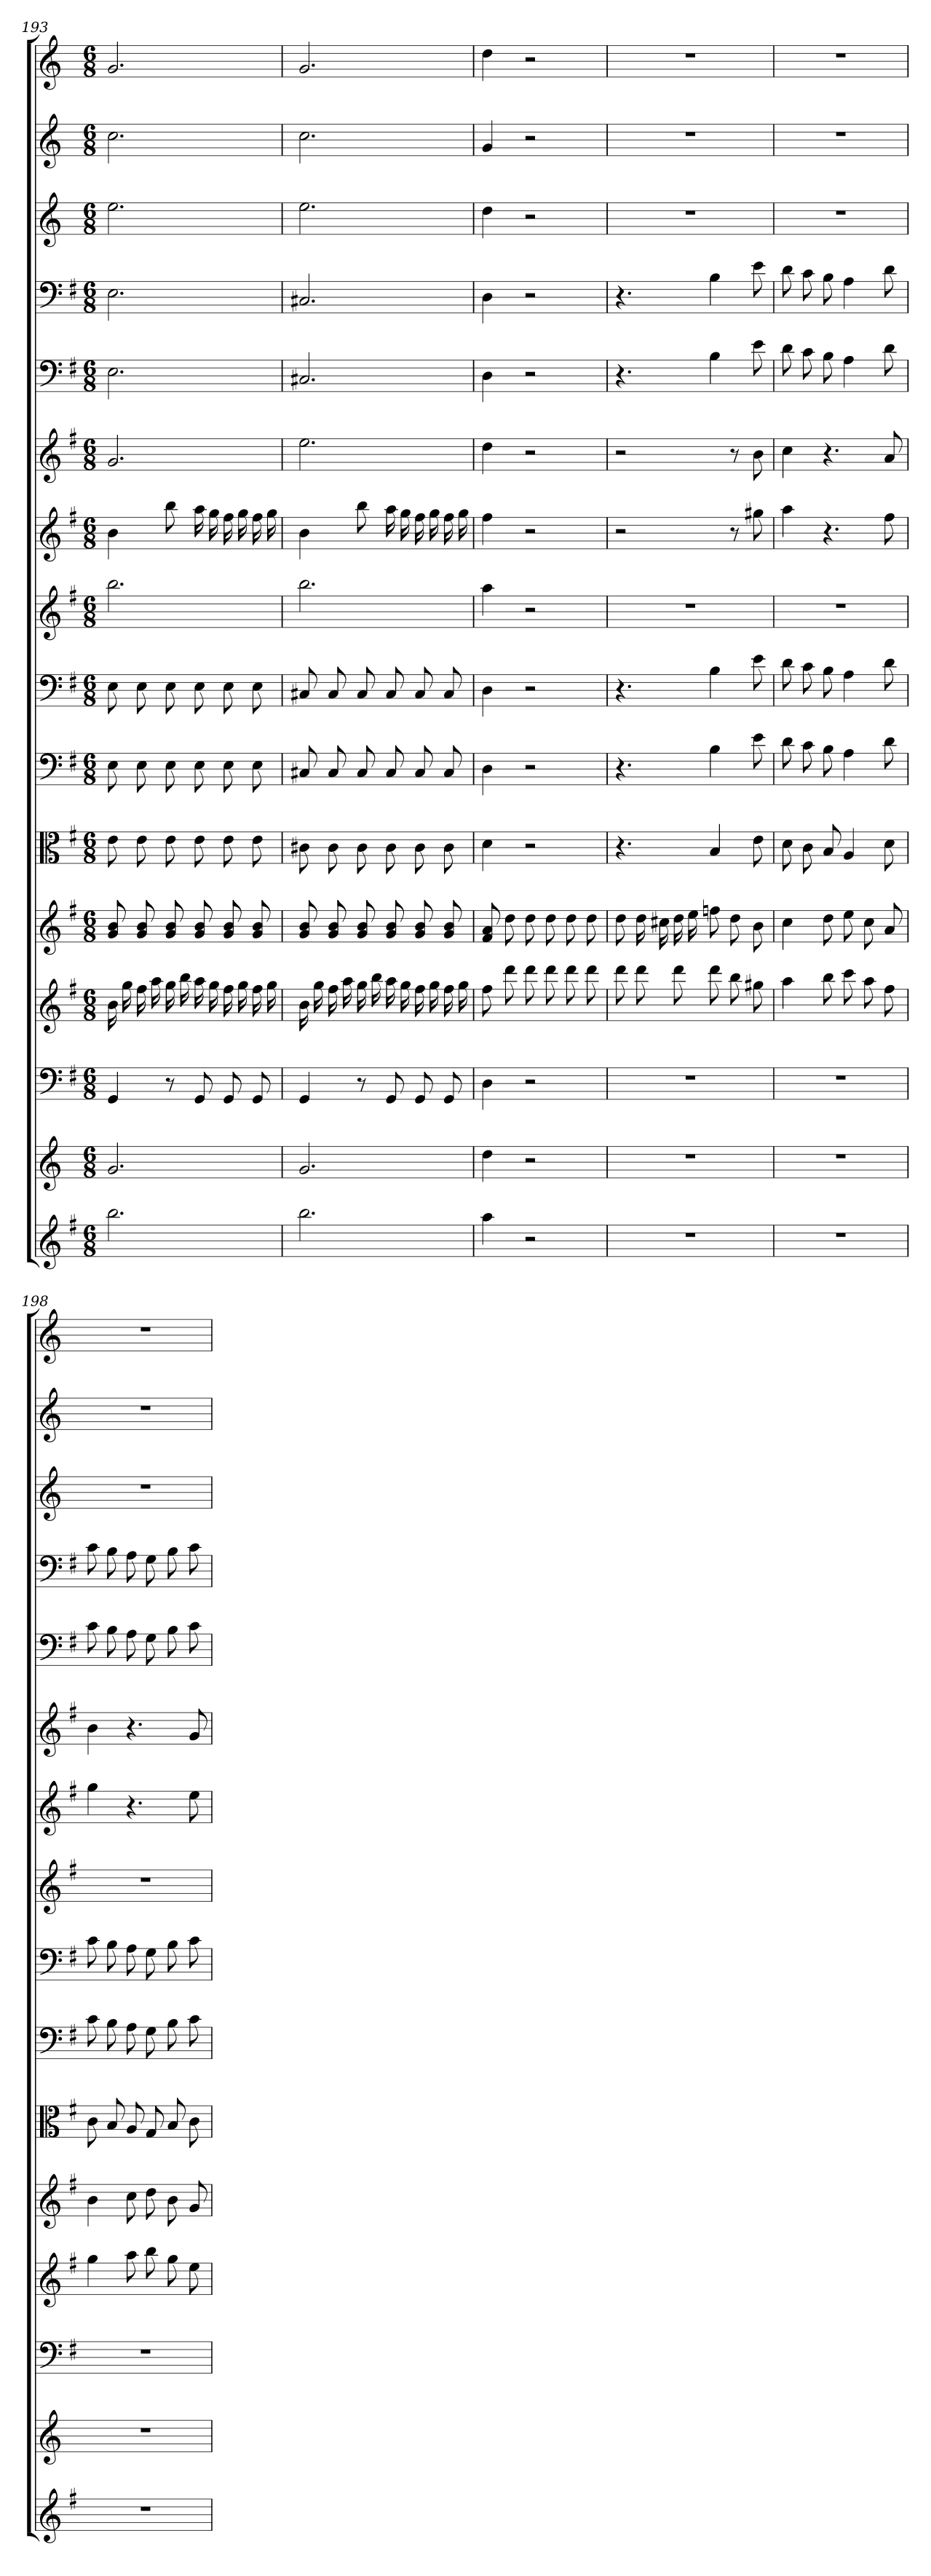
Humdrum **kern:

**kern	**kern	**kern	**kern	**kern	**kern	**kern	**kern	**kern	**kern	**kern	**kern	**kern	**kern	**kern	**kern
*part16	*part15	*part14	*part13	*part12	*part11	*part10	*part9	*part8	*part7	*part6	*part5	*part4	*part3	*part2	*part1
*staff16	*staff15	*staff14	*staff13	*staff12	*staff11	*staff10	*staff9	*staff8	*staff7	*staff6	*staff5	*staff4	*staff3	*staff2	*staff1
*	*	*clefF4	*	*	*clefC3	*clefF4	*clefF4	*	*	*	*clefF4	*clefF4	*	*	*
*k[f#]	*k[]	*k[f#]	*k[f#]	*k[f#]	*k[f#]	*k[f#]	*k[f#]	*k[f#]	*k[f#]	*k[f#]	*k[f#]	*k[f#]	*k[]	*k[]	*k[]
*M6/8	*M6/8	*M6/8	*M6/8	*M6/8	*M6/8	*M6/8	*M6/8	*M6/8	*M6/8	*M6/8	*M6/8	*M6/8	*M6/8	*M6/8	*M6/8
=193	=193	=193	=193	=193	=193	=193	=193	=193	=193	=193	=193	=193	=193	=193	=193
2.bb	2.g	4GG	16b	8g 8b	8e	8E	8E	2.bb	4b	2.g	2.E	2.E	2.ee	2.cc	2.g
.	.	.	16gg	.	.	.	.	.	.	.	.	.	.	.	.
.	.	.	16ff#	8g 8b	8e	8E	8E	.	.	.	.	.	.	.	.
.	.	.	16aa	.	.	.	.	.	.	.	.	.	.	.	.
.	.	8r	16gg	8g 8b	8e	8E	8E	.	8bb	.	.	.	.	.	.
.	.	.	16bb	.	.	.	.	.	.	.	.	.	.	.	.
.	.	8GG	16aa	8g 8b	8e	8E	8E	.	16aa	.	.	.	.	.	.
.	.	.	16gg	.	.	.	.	.	16gg	.	.	.	.	.	.
.	.	8GG	16ff#	8g 8b	8e	8E	8E	.	16ff#	.	.	.	.	.	.
.	.	.	16gg	.	.	.	.	.	16gg	.	.	.	.	.	.
.	.	8GG	16ff#	8g 8b	8e	8E	8E	.	16ff#	.	.	.	.	.	.
.	.	.	16gg	.	.	.	.	.	16gg	.	.	.	.	.	.
=194	=194	=194	=194	=194	=194	=194	=194	=194	=194	=194	=194	=194	=194	=194	=194
2.bb	2.g	4GG	16b	8g 8b	8c#X	8C#X	8C#X	2.bb	4b	2.ee	2.C#X	2.C#X	2.ee	2.cc	2.g
.	.	.	16gg	.	.	.	.	.	.	.	.	.	.	.	.
.	.	.	16ff#	8g 8b	8c#	8C#	8C#	.	.	.	.	.	.	.	.
.	.	.	16aa	.	.	.	.	.	.	.	.	.	.	.	.
.	.	8r	16gg	8g 8b	8c#	8C#	8C#	.	8bb	.	.	.	.	.	.
.	.	.	16bb	.	.	.	.	.	.	.	.	.	.	.	.
.	.	8GG	16aa	8g 8b	8c#	8C#	8C#	.	16aa	.	.	.	.	.	.
.	.	.	16gg	.	.	.	.	.	16gg	.	.	.	.	.	.
.	.	8GG	16ff#	8g 8b	8c#	8C#	8C#	.	16ff#	.	.	.	.	.	.
.	.	.	16gg	.	.	.	.	.	16gg	.	.	.	.	.	.
.	.	8GG	16ff#	8g 8b	8c#	8C#	8C#	.	16ff#	.	.	.	.	.	.
.	.	.	16gg	.	.	.	.	.	16gg	.	.	.	.	.	.
=195	=195	=195	=195	=195	=195	=195	=195	=195	=195	=195	=195	=195	=195	=195	=195
4aa	4dd	4D	8ff#	8f# 8a	4d	4D	4D	4aa	4ff#	4dd	4D	4D	4dd	4g	4dd
.	.	.	8ddd	8dd	.	.	.	.	.	.	.	.	.	.	.
2r	2r	2r	8ddd	8dd	2r	2r	2r	2r	2r	2r	2r	2r	2r	2r	2r
.	.	.	8ddd	8dd	.	.	.	.	.	.	.	.	.	.	.
.	.	.	8ddd	8dd	.	.	.	.	.	.	.	.	.	.	.
.	.	.	8ddd	8dd	.	.	.	.	.	.	.	.	.	.	.
=196	=196	=196	=196	=196	=196	=196	=196	=196	=196	=196	=196	=196	=196	=196	=196
2.r	2.r	2.r	8ddd	8dd	4.r	4.r	4.r	2.r	2r	2r	4.r	4.r	2.r	2.r	2.r
.	.	.	8ddd	16dd	.	.	.	.	.	.	.	.	.	.	.
.	.	.	.	16cc#X	.	.	.	.	.	.	.	.	.	.	.
.	.	.	8ddd	16dd	.	.	.	.	.	.	.	.	.	.	.
.	.	.	.	16ee	.	.	.	.	.	.	.	.	.	.	.
.	.	.	8ddd	8ffn	4B	4B	4B	.	.	.	4B	4B	.	.	.
.	.	.	8bb	8dd	.	.	.	.	8r	8r	.	.	.	.	.
.	.	.	8gg#X	8b	8e	8e	8e	.	8gg#X	8b	8e	8e	.	.	.
=197	=197	=197	=197	=197	=197	=197	=197	=197	=197	=197	=197	=197	=197	=197	=197
2.r	2.r	2.r	4aa	4cc	8d	8d	8d	2.r	4aa	4cc	8d	8d	2.r	2.r	2.r
.	.	.	.	.	8c	8c	8c	.	.	.	8c	8c	.	.	.
.	.	.	8bb	8dd	8B	8B	8B	.	4.r	4.r	8B	8B	.	.	.
.	.	.	8ccc	8ee	4A	4A	4A	.	.	.	4A	4A	.	.	.
.	.	.	8aa	8cc	.	.	.	.	.	.	.	.	.	.	.
.	.	.	8ff#	8a	8d	8d	8d	.	8ff#	8a	8d	8d	.	.	.
=198	=198	=198	=198	=198	=198	=198	=198	=198	=198	=198	=198	=198	=198	=198	=198
2.r	2.r	2.r	4gg	4b	8c	8c	8c	2.r	4gg	4b	8c	8c	2.r	2.r	2.r
.	.	.	.	.	8B	8B	8B	.	.	.	8B	8B	.	.	.
.	.	.	8aa	8cc	8A	8A	8A	.	4.r	4.r	8A	8A	.	.	.
.	.	.	8bb	8dd	8G	8G	8G	.	.	.	8G	8G	.	.	.
.	.	.	8gg	8b	8B	8B	8B	.	.	.	8B	8B	.	.	.
.	.	.	8ee	8g	8c	8c	8c	.	8ee	8g	8c	8c	.	.	.
=	=	=	=	=	=	=	=	=	=	=	=	=	=	=	=
*-	*-	*-	*-	*-	*-	*-	*-	*-	*-	*-	*-	*-	*-	*-	*-
